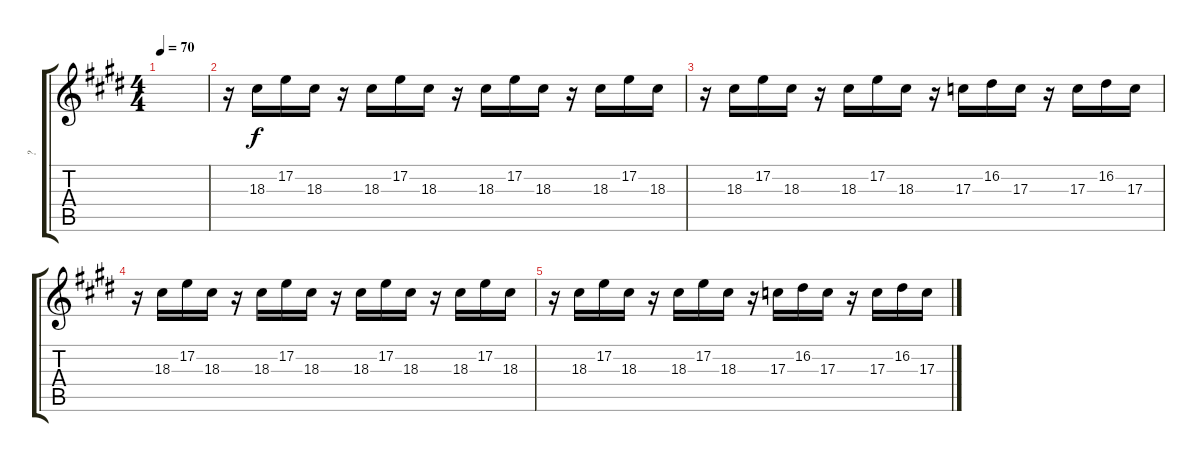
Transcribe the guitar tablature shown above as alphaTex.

\track ("?" "?") {instrument pizzicatostrings}
\staff {score tabs}
\tuning (E4 B3 G3 D3 A2 E2) {hide}
\ts (4 4)
\tempo 70
\clef g2
\ks e
|
r.16 18.3.16 17.2.16 18.3.16 r.16 18.3.16 17.2.16 18.3.16 r.16 18.3.16 17.2.16 18.3.16 r.16 18.3.16 17.2.16 18.3.16 |
r.16 18.3.16 17.2.16 18.3.16 r.16 18.3.16 17.2.16 18.3.16 r.16 17.3.16 16.2.16 17.3.16 r.16 17.3.16 16.2.16 17.3.16 |
r.16 18.3.16 17.2.16 18.3.16 r.16 18.3.16 17.2.16 18.3.16 r.16 18.3.16 17.2.16 18.3.16 r.16 18.3.16 17.2.16 18.3.16 |
r.16 18.3.16 17.2.16 18.3.16 r.16 18.3.16 17.2.16 18.3.16 r.16 17.3.16 16.2.16 17.3.16 r.16 17.3.16 16.2.16 17.3.16
